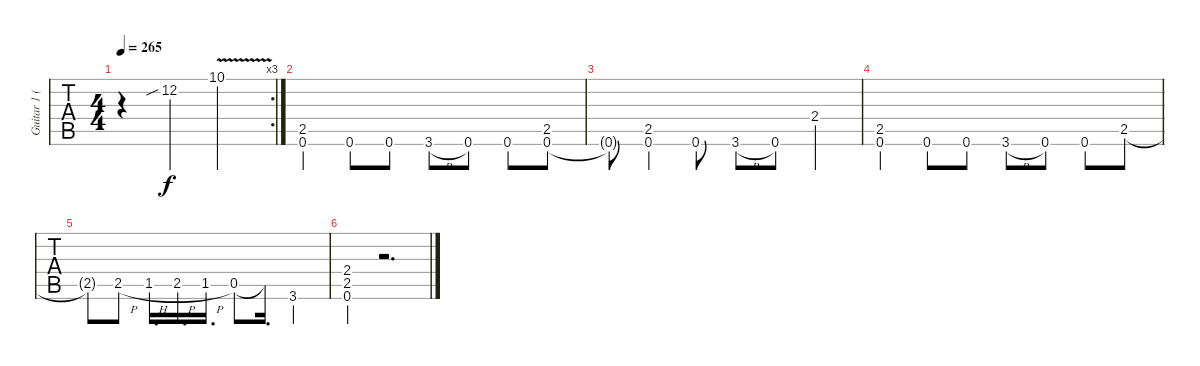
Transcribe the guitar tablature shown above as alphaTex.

\track ("Guitar 1 (Distorted)" "Guitar 1 (") {instrument distortionguitar}
\staff {tabs}
\tuning (Eb4 Bb3 Gb3 Db3 Ab2 Eb2) {hide}
\rc 3
\ts (4 4)
\tempo 265
\clef g2
\ks c
r.4{dy f} 12.2{sib}.4 10.1{v}.2 |
(2.5 0.6).4 0.6.8 0.6.8 3.6{h}.8 0.6.8 0.6.8 (2.5 0.6{st}).8 |
0.6{t}.8 (2.5 0.6).4 0.6.8 3.6{h}.8 0.6.8 2.4.4 |
(2.5 0.6).4 0.6.8 0.6.8 3.6{h}.8 0.6.8 0.6.8 2.5{st}.8 |
2.5{t}.8 2.5{h}.8 1.5{h}.16{d} 2.5{h}.16{d} 1.5{h}.16{d} 0.5.8 0.5{t}.16{d} 3.6.4 |
(2.4 2.5 0.6).4 r.2{d}
